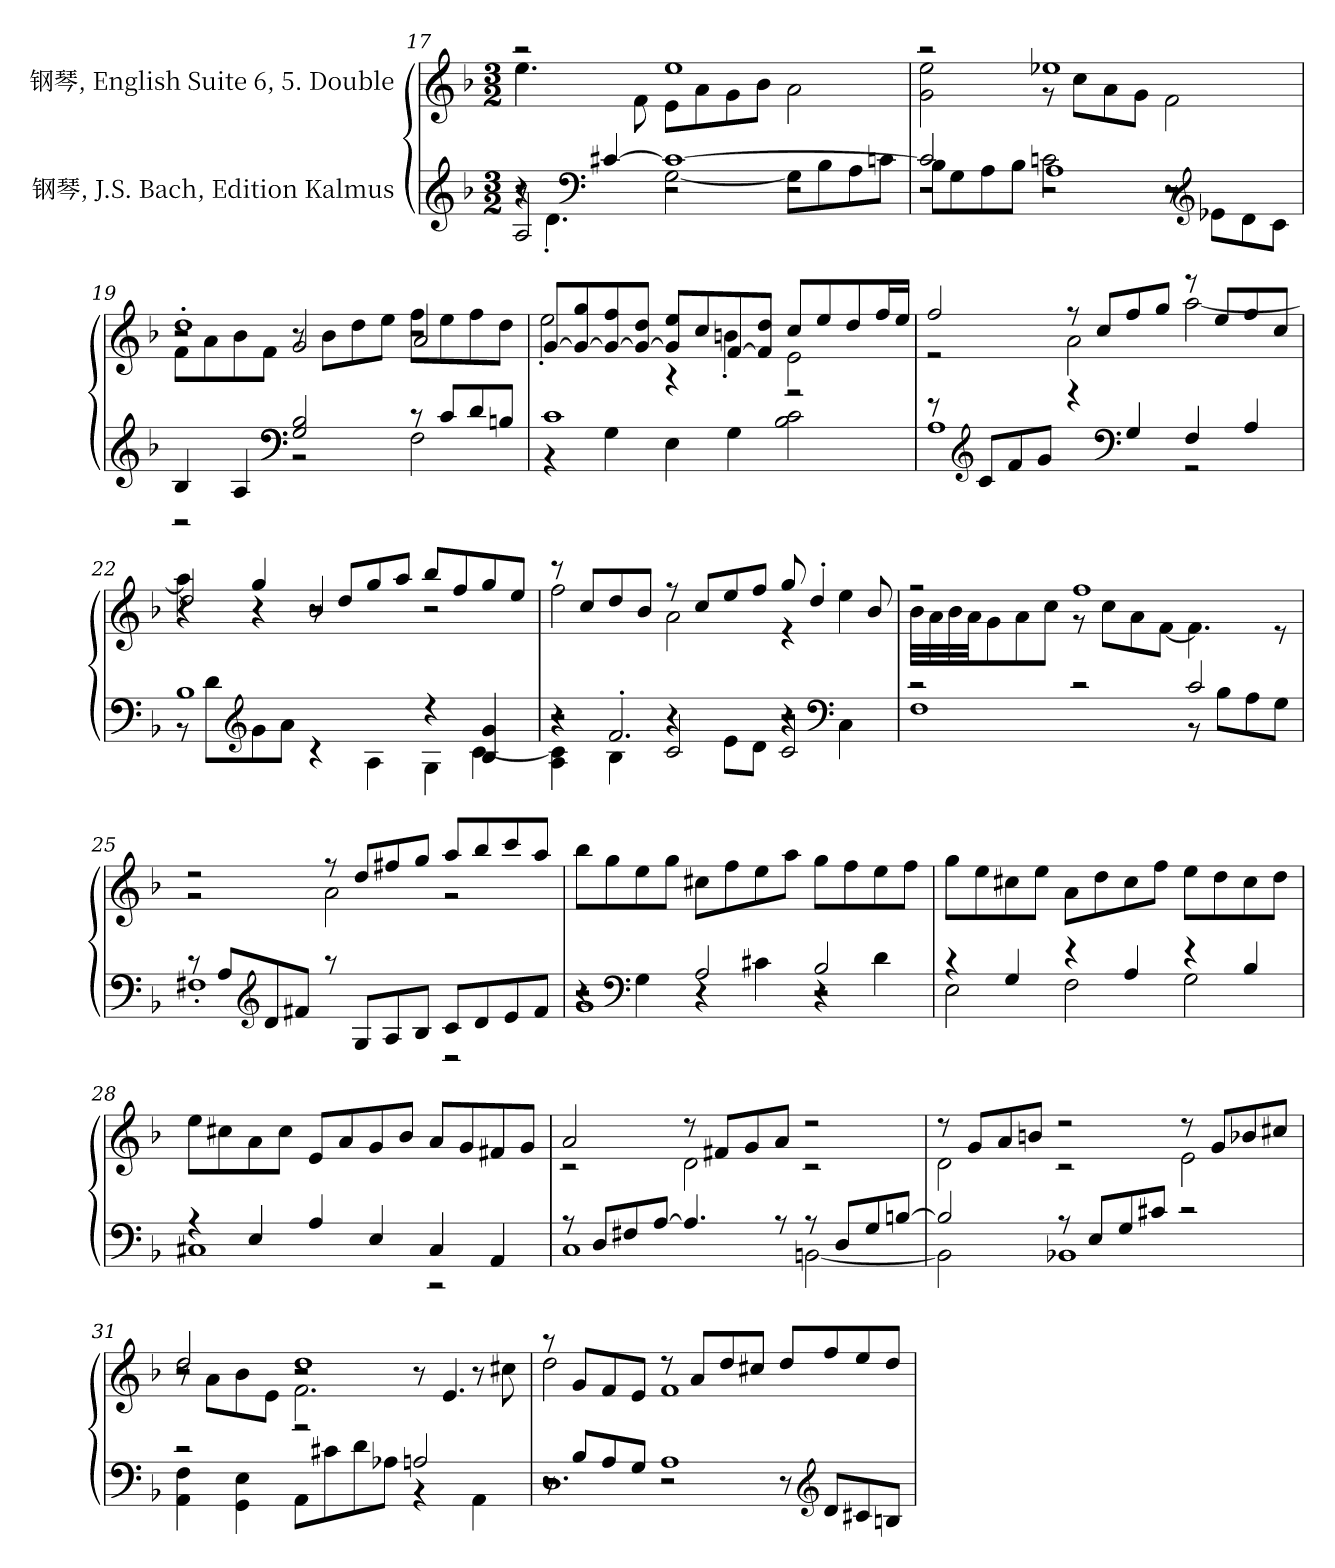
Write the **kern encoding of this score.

**kern	**kern
*part2	*part1
*staff2	*staff1
*I"钢琴, J.S. Bach, Edition Kalmus	*I"钢琴, English Suite 6, 5. Double
*clefG2	*clefG2
*k[b-]	*k[b-]
*M3/2	*M3/2
=17	=17
*^	*^
*	*^	*	*
4r	8r	2A/	2r	4.ee\
.	4.d'\	.	.	.
*clefF4	*	*	*	*
[4c#X/	.	.	.	.
.	.	.	.	8f\
1c#_	[2G\	2r	1ee	8e\L
.	.	.	.	8a\
.	.	.	.	8g\
.	.	.	.	8b-\J
.	8G\L]	2r	.	2a\
.	8B-\	.	.	.
.	8A\	.	.	.
.	8cn\J	.	.	.
!!LO:LB:g=z	!!
=18	=18	=18	=18	=18
2c#/]	8B-\L	2r	2r	2g\ 2ee\
.	8G\	.	.	.
.	8A\	.	.	.
.	8B-\J	.	.	.
2r	2cn\	1A	1ee-X	8r
.	.	.	.	8cc\L
.	.	.	.	8a\
.	.	.	.	8g\J
2r	8r	.	.	2f\
*clefG2	*	*	*	*
.	8e-X\L	.	.	.
.	8d\	.	.	.
.	8c\J	.	.	.
*	*v	*v	*	*
=19	=19	=19	=19
*	*	*	*^
4B-/	2r	1dd'	8f\L	2r
.	.	.	8a\	.
4A/	.	.	8b-\	.
.	.	.	8f\J	.
*clefF4	*	*	*	*
2G/ 2B-/	2r	.	8r	2g/
.	.	.	8b-\L	.
.	.	.	8dd\	.
.	.	.	8ee\J	.
8r	2F\	2r	8ff\L	2a/
8c/L	.	.	8ee\	.
8d/	.	.	8ff\	.
8Bn/J	.	.	8dd\J	.
*	*	*	*v	*v
!!LO:LB:g=z
=20	=20	=20	=20
1c	4r	[8g/L	2ee'\
.	.	8g/_ 8gg/	.
.	4G\	8g/_ 8ff/	.
.	.	8g/_ 8dd/J	.
.	4E\	8g/] 8ee/L	4r
.	.	8cc/	.
.	4G\	[8f/	4bn'\
.	.	8f/] 8dd/J	.
2r	2B-\ 2c\	8cc/L	2e\
.	.	8ee/	.
.	.	8dd/	.
.	.	16ff/L	.
.	.	16ee/JJ	.
=21	=21	=21	=21
8r	1A	2ff/	2r
*clefG2	*	*	*
8c/L	.	.	.
8f/	.	.	.
8g/J	.	.	.
4r	.	8r	2a\
.	.	8cc/L	.
*clefF4	*	*	*
4G/	.	8ff/	.
.	.	8gg/J	.
4F/	2r	8r	[2aa\
.	.	8ee/L	.
4A/	.	8ff/	.
.	.	8cc/J	.
!!LO:LB:g=z
=22	=22	=22	=22
*	*	*	*^
1B-	8r	4r	4aa\]	2dd/
.	8d\L	.	.	.
*clefG2	*	*	*	*
.	8g\	4gg/	4r	.
.	8a\J	.	.	.
.	4r	8r	2r	2b-/
.	.	8dd/L	.	.
.	4A\	8gg/	.	.
.	.	8aa/J	.	.
4r	4G\	8bb-/L	2r	2r
.	.	8ff/	.	.
4B-/ 4g/	[4c\	8gg/	.	.
.	.	8ee/J	.	.
*	*	*	*v	*v
=23	=23	=23	=23
*	*^	*	*
4r	4A\ 4c\]	2r	8r	2ff\
.	.	.	8cc/L	.
2.f'/	4B-\	.	8dd/	.
.	.	.	8b-/J	.
.	4r	2c/	8r	2a\
.	.	.	8cc/L	.
.	8e\L	.	8ee/	.
.	8d\J	.	8ff/J	.
2r	4r	2c/	8gg/	4r
.	.	.	4dd'/	.
*clefF4	*	*	*	*
.	4C\	.	.	4ee\
.	.	.	8b-/	.
*	*v	*v	*	*
!!LO:PB:g=z	!!
=24	=24	=24	=24
2r	1F	2r	32b-\LLL
.	.	.	32a\
.	.	.	32b-\
.	.	.	32a\JJ
.	.	.	8g\
.	.	.	8a\
.	.	.	8cc\J
2r	.	1ff	8r
.	.	.	8cc\L
.	.	.	8a\
.	.	.	[8f\J
2c/	8r	.	4.f\]
.	8B-\L	.	.
.	8A\	.	.
.	8G\J	.	8r
=25	=25	=25	=25
8r	1F#X'	2r	2r
8A/L	.	.	.
*clefG2	*	*	*
8d/	.	.	.
8f#X/J	.	.	.
8r	.	8r	2a\
8G/L	.	8dd/L	.
8A/	.	8ff#X/	.
8B-/J	.	8gg/J	.
8c/L	2r	8aa/L	2r
8d/	.	8bb-/	.
8e/	.	8ccc/	.
8f#/J	.	8aa/J	.
*	*	*v	*v
!!LO:LB:g=z
=26	=26	=26
*	*^	*
1g	4r	2r	8bb-\L
.	.	.	8gg\
*clefF4	*	*	*
.	4G\	.	8ee\
.	.	.	8gg\J
.	4r	2A/	8cc#X\L
.	.	.	8ff\
.	4c#X\	.	8ee\
.	.	.	8aa\J
2r	4r	2B-/	8gg\L
.	.	.	8ff\
.	4d\	.	8ee\
.	.	.	8ff\J
*	*v	*v	*
=27	=27	=27
4r	2E\	8gg\L
.	.	8ee\
4G/	.	8cc#X\
.	.	8ee\J
4r	2F\	8a\L
.	.	8dd\
4A/	.	8cc#\
.	.	8ff\J
4r	2G\	8ee\L
.	.	8dd\
4B-/	.	8cc#\
.	.	8dd\J
=28	=28	=28
4r	1C#X	8ee\L
.	.	8cc#X\
4E/	.	8a\
.	.	8cc#\J
4A/	.	8e/L
.	.	8a/
4E/	.	8g/
.	.	8b-/J
4C#/	2r	8a/L
.	.	8g/
4AA/	.	8f#X/
.	.	8g/J
!!LO:LB:g=z
=29	=29	=29
*	*	*^
8r	1C	2a/	2r
8D/L	.	.	.
8F#X/	.	.	.
[8A/J	.	.	.
4.A/]	.	8r	2d\
.	.	8f#X/L	.
.	.	8g/	.
8r	.	8a/J	.
8r	[2BBn\	2r	2r
8D/L	.	.	.
8G/	.	.	.
[8Bn/J	.	.	.
=30	=30	=30	=30
2B/]	2BB\]	8r	2d\
.	.	8g/L	.
.	.	8a/	.
.	.	8bn/J	.
8r	1BB-X	2r	2r
8E/L	.	.	.
8G/	.	.	.
8c#X/J	.	.	.
2r	.	8r	2e\
.	.	8g/L	.
.	.	8b-X/	.
.	.	8cc#X/J	.
!!LO:LB:g=z
=31	=31	=31	=31
*	*	*	*^
2r	4AA\ 4F\	2dd/	8r	2r
.	.	.	8a\L	.
.	4GG\ 4E\	.	8b-\	.
.	.	.	8e\J	.
2r	8AA\L	1dd	2.f\	2r
.	8c#X\	.	.	.
.	8d\	.	.	.
.	8A-X\J	.	.	.
2An/	4r	.	.	8r
.	.	.	.	4.e/
.	4AA\	.	8r	.
.	.	.	8cc#X\	.
*	*	*	*v	*v
=32	=32	=32	=32
*	*^	*	*
8r	2r	1.D	8r	2dd\
8B-/L	.	.	8g/L	.
8A/	.	.	8f/	.
8G/J	.	.	8e/J	.
2r	1A	.	8r	1f
.	.	.	8a/L	.
.	.	.	8dd/	.
.	.	.	8cc#X/J	.
8r	.	.	8dd/L	.
*clefG2	*	*	*	*
8d/L	.	.	8ff/	.
8c#X/	.	.	8ee/	.
8Bn/J	.	.	8dd/J	.
*v	*v	*v	*	*
*	*v	*v
=	=
*-	*-
